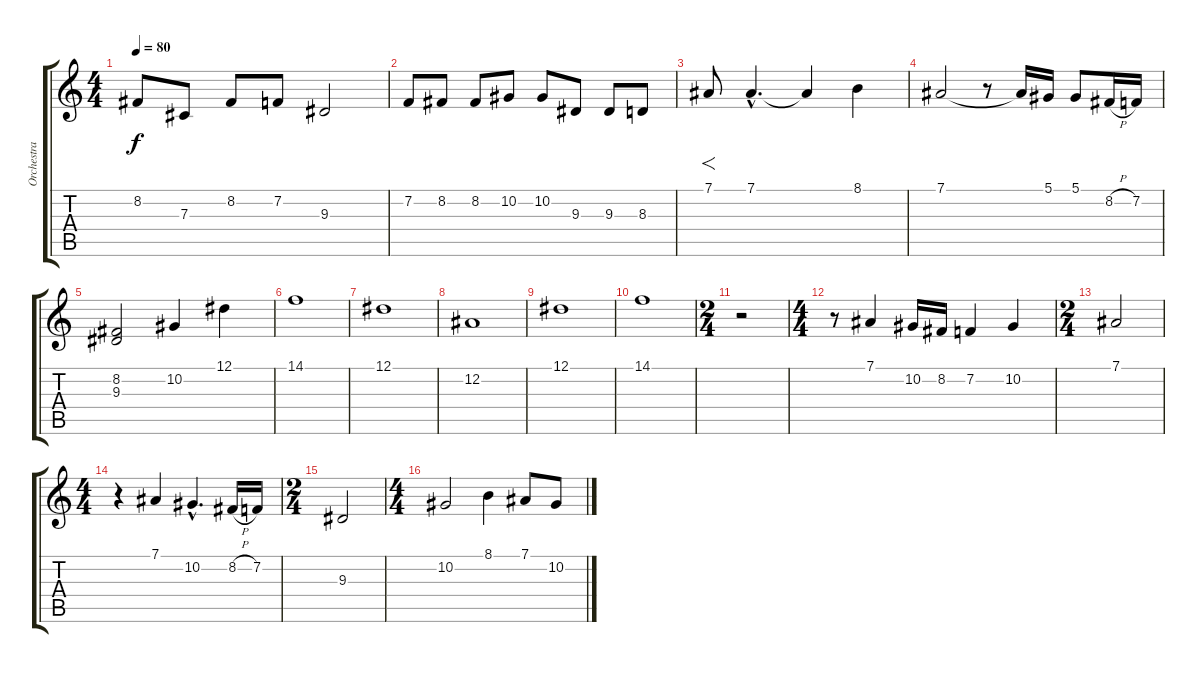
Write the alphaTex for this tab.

\track ("Orchestra" "Orchestra") {instrument stringensemble1}
\staff {score tabs}
\tuning (Eb4 Bb3 Gb3 Db3 Ab2 Eb2) {hide}
\ts (4 4)
\tempo 80
\clef g2
\ks c
8.2.8{dy f} 7.3.8 8.2.8 7.2.8 9.3.2 |
7.2.8 8.2.8 8.2.8 10.2.8 10.2.8 9.3.8 9.3.8 8.3.8 |
7.1.8{f} 7.1{hac}.4{d} 7.1{t}.4 8.1.4 |
7.1.2 r.8 7.1{t}.16 5.1.16 5.1.8 8.2{h}.16 7.2.16 |
(8.2 9.3).2 10.2.4 12.1.4 |
14.1.1 |
12.1.1 |
12.2.1 |
12.1.1 |
14.1.1 |
\ts (2 4)
r.2 |
\ts (4 4)
r.8 7.1.4 10.2.16 8.2.16 7.2.4 10.2.4 |
\ts (2 4)
7.1.2 |
\ts (4 4)
r.4 7.1.4 10.2{hac}.4{d} 8.2{h}.16 7.2.16 |
\ts (2 4)
9.3.2 |
\ts (4 4)
10.2.2 8.1.4 7.1.8 10.2.8
